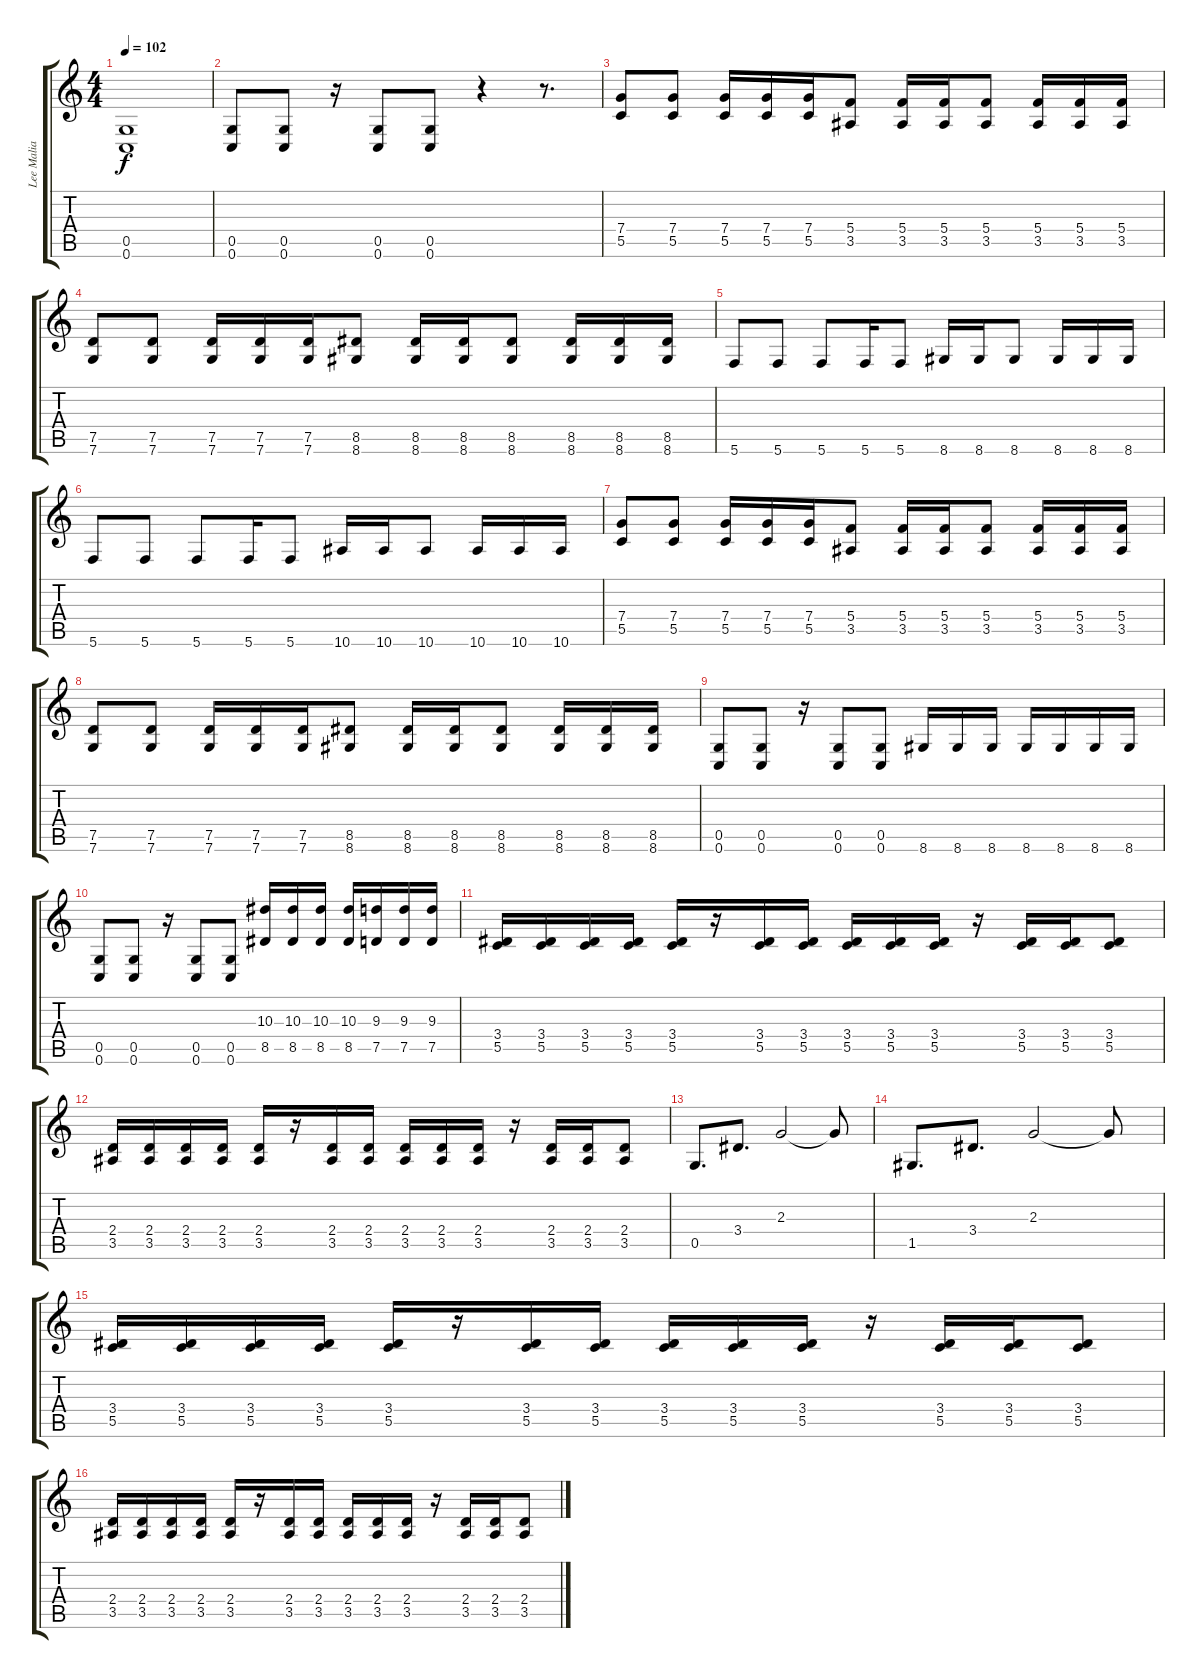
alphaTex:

\track ("Lee Malia" "Lee Malia") {instrument overdrivenguitar}
\staff {score tabs}
\tuning (D4 A3 F3 C3 G2 C2) {hide}
\ts (4 4)
\tempo 102
\clef g2
\ks c
(0.5{t} 0.6{t}).1{dy f} |
(0.5 0.6).8 (0.5 0.6).8 r.16 (0.5 0.6).8 (0.5 0.6).8 r.4 r.8{d} |
(7.4 5.5).8 (7.4 5.5).8 (7.4 5.5).16 (7.4 5.5).16 (7.4 5.5).16 (5.4 3.5).8 (5.4 3.5).16 (5.4 3.5).16 (5.4 3.5).8 (5.4 3.5).16 (5.4 3.5).16 (5.4 3.5).16 |
(7.5 7.6).8 (7.5 7.6).8 (7.5 7.6).16 (7.5 7.6).16 (7.5 7.6).16 (8.5 8.6).8 (8.5 8.6).16 (8.5 8.6).16 (8.5 8.6).8 (8.5 8.6).16 (8.5 8.6).16 (8.5 8.6).16 |
5.6.8 5.6.8 5.6.8 5.6.16 5.6.8 8.6.16 8.6.16 8.6.8 8.6.16 8.6.16 8.6.16 |
5.6.8 5.6.8 5.6.8 5.6.16 5.6.8 10.6.16 10.6.16 10.6.8 10.6.16 10.6.16 10.6.16 |
(7.4 5.5).8 (7.4 5.5).8 (7.4 5.5).16 (7.4 5.5).16 (7.4 5.5).16 (5.4 3.5).8 (5.4 3.5).16 (5.4 3.5).16 (5.4 3.5).8 (5.4 3.5).16 (5.4 3.5).16 (5.4 3.5).16 |
(7.5 7.6).8 (7.5 7.6).8 (7.5 7.6).16 (7.5 7.6).16 (7.5 7.6).16 (8.5 8.6).8 (8.5 8.6).16 (8.5 8.6).16 (8.5 8.6).8 (8.5 8.6).16 (8.5 8.6).16 (8.5 8.6).16 |
(0.5 0.6).8 (0.5 0.6).8 r.16 (0.5 0.6).8 (0.5 0.6).8 8.6.16 8.6.16 8.6.16 8.6.16 8.6.16 8.6.16 8.6.16 |
(0.5 0.6).8 (0.5 0.6).8 r.16 (0.5 0.6).8 (0.5 0.6).8 (10.3 8.5).16 (10.3 8.5).16 (10.3 8.5).16 (10.3 8.5).16 (9.3 7.5).16 (9.3 7.5).16 (9.3 7.5).16 |
(3.4 5.5).16 (3.4 5.5).16 (3.4 5.5).16 (3.4 5.5).16 (3.4 5.5).16 r.16 (3.4 5.5).16 (3.4 5.5).16 (3.4 5.5).16 (3.4 5.5).16 (3.4 5.5).16 r.16 (3.4 5.5).16 (3.4 5.5).16 (3.4 5.5).8 |
(2.4 3.5).16 (2.4 3.5).16 (2.4 3.5).16 (2.4 3.5).16 (2.4 3.5).16 r.16 (2.4 3.5).16 (2.4 3.5).16 (2.4 3.5).16 (2.4 3.5).16 (2.4 3.5).16 r.16 (2.4 3.5).16 (2.4 3.5).16 (2.4 3.5).8 |
0.5.8{d} 3.4.8{d} 2.3.2 2.3{t}.8 |
1.5.8{d} 3.4.8{d} 2.3.2 2.3{t}.8 |
(3.4 5.5).16 (3.4 5.5).16 (3.4 5.5).16 (3.4 5.5).16 (3.4 5.5).16 r.16 (3.4 5.5).16 (3.4 5.5).16 (3.4 5.5).16 (3.4 5.5).16 (3.4 5.5).16 r.16 (3.4 5.5).16 (3.4 5.5).16 (3.4 5.5).8 |
(2.4 3.5).16 (2.4 3.5).16 (2.4 3.5).16 (2.4 3.5).16 (2.4 3.5).16 r.16 (2.4 3.5).16 (2.4 3.5).16 (2.4 3.5).16 (2.4 3.5).16 (2.4 3.5).16 r.16 (2.4 3.5).16 (2.4 3.5).16 (2.4 3.5).8
